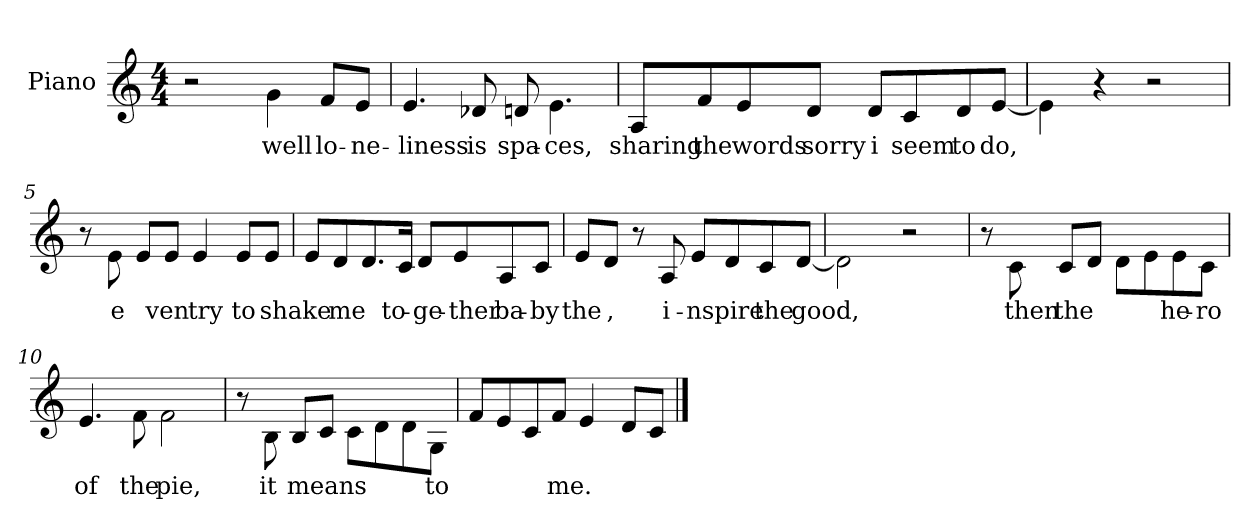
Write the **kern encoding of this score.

**kern	**text
*part1	*part1
*staff1	*staff1
*I"Piano	*
*I'Pno.	*
*clefG2	*
*k[]	*
*M4/4	*
=1	=1
2r	.
4g\	well
8f/L	lo-
8e/J	ne-
=2	=2
4.e/	-liness
8d-X/	is
8dn/	spa-
4.e\	-ces,
=3	=3
8A/L	sharing
8f/	the
8e/	words
8d/J	sorry
8d/L	i
8c/	seem
8d/	to
[8e/J	do,
=4	=4
4e\]	.
4r	.
2r	.
=5	=5
8r	.
8e\	e-
8e/L	--
8e/J	-ven
4e/	try
8e/L	to
8e/J	shake
=6	=6
8e/L	--
8d/	me
8.d/	--
16c/Jk	to-
8d/L	ge-
8e/	-ther
8A/	ba-
8c/J	-by
=7	=7
8e/L	the
8d/J	-,
8r	.
8A/	i-
8e/L	-nspire
8d/	--
8c/	the
[8d/J	good,
=8	=8
2d\]	.
2r	.
=9	=9
8r	.
8c\	then
8c/L	the
8d/J	.
8d\L	--
8e\	--
8e\	he-
8c\J	-ro
=10	=10
4.e/	of
8f\	the
2f\	pie,
=11	=11
8r	.
8B\	it
8B/L	means
8c/J	.
8c\L	--
8d\	--
8d\	--
8G\J	to
=12	=12
8f/L	--
8e/	.
8c/	--
8f/J	me.
4e/	.
8d/L	.
8c/J	.
==	==
*-	*-
